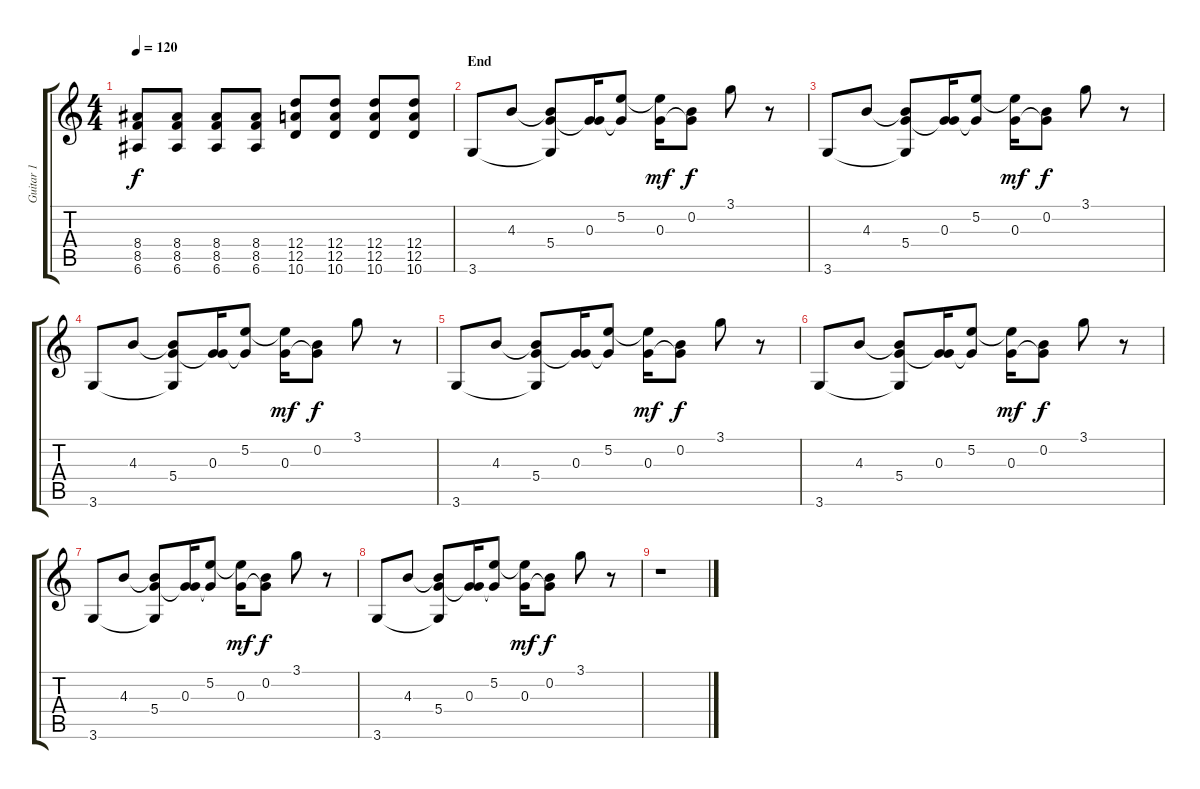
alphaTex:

\track ("Guitar 1" "Guitar 1") {instrument overdrivenguitar}
\staff {score tabs}
\tuning (E4 B3 G3 D3 A2 E2) {hide}
\ts (4 4)
\tempo 120
\clef g2
\ks c
(8.4 8.5 6.6).8{dy f} (8.4 8.5 6.6).8 (8.4 8.5 6.6).8 (8.4 8.5 6.6).8 (12.4 12.5 10.6).8 (12.4 12.5 10.6).8 (12.4 12.5 10.6).8 (12.4 12.5 10.6).8 |
\section ("" "End")
3.6.8 4.3.8 (4.3{t} 5.4 3.6{t}).8 (0.3 5.4{t}).16 (5.2 0.3{t}).8 (5.2{t} 0.3).16{dy mf} (0.2 0.3{t}).8{dy f} 3.1.8 r.8 |
3.6.8 4.3.8 (4.3{t} 5.4 3.6{t}).8 (0.3 5.4{t}).16 (5.2 0.3{t}).8 (5.2{t} 0.3).16{dy mf} (0.2 0.3{t}).8{dy f} 3.1.8 r.8 |
3.6.8 4.3.8 (4.3{t} 5.4 3.6{t}).8 (0.3 5.4{t}).16 (5.2 0.3{t}).8 (5.2{t} 0.3).16{dy mf} (0.2 0.3{t}).8{dy f} 3.1.8 r.8 |
3.6.8 4.3.8{volume 0} (4.3{t} 5.4 3.6{t}).8 (0.3 5.4{t}).16 (5.2 0.3{t}).8 (5.2{t} 0.3).16{dy mf} (0.2 0.3{t}).8{dy f} 3.1.8 r.8 |
3.6.8 4.3.8 (4.3{t} 5.4 3.6{t}).8 (0.3 5.4{t}).16 (5.2 0.3{t}).8 (5.2{t} 0.3).16{dy mf} (0.2 0.3{t}).8{dy f} 3.1.8 r.8 |
3.6.8 4.3.8 (4.3{t} 5.4 3.6{t}).8 (0.3 5.4{t}).16 (5.2 0.3{t}).8 (5.2{t} 0.3).16{dy mf} (0.2 0.3{t}).8{dy f} 3.1.8 r.8 |
3.6.8 4.3.8 (4.3{t} 5.4 3.6{t}).8 (0.3 5.4{t}).16 (5.2 0.3{t}).8 (5.2{t} 0.3).16{dy mf} (0.2 0.3{t}).8{dy f} 3.1.8 r.8 |
r.1
